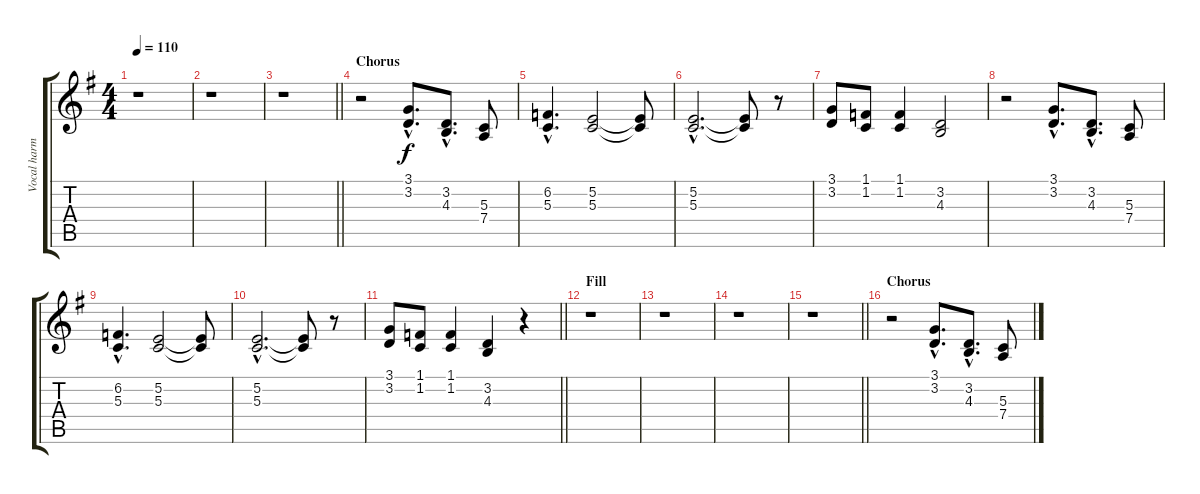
\track ("Vocal harmony" "Vocal harm") {instrument lead2sawtooth}
\staff {score tabs}
\tuning (E4 B3 G3 D3 A2 E2) {hide}
\ts (4 4)
\tempo 110
\clef g2
\ks g
r.1{dy f} |
r.1 |
\barLineRight lightlight
r.1 |
\section ("" "Chorus")
r.2 (3.1{hac} 3.2{hac}).8{d} (3.2{hac} 4.3{hac}).8{d} (5.3 7.4).8 |
(6.2{hac} 5.3{hac}).4{d} (5.2 5.3).2 (5.2{t} 5.3{t}).8 |
(5.2{hac} 5.3{hac}).2{d} (5.2{t} 5.3{t}).8 r.8 |
(3.1 3.2).8 (1.1 1.2).8 (1.1 1.2).4 (3.2 4.3).2 |
r.2 (3.1{hac} 3.2{hac}).8{d} (3.2{hac} 4.3{hac}).8{d} (5.3 7.4).8 |
(6.2{hac} 5.3{hac}).4{d} (5.2 5.3).2 (5.2{t} 5.3{t}).8 |
(5.2{hac} 5.3{hac}).2{d} (5.2{t} 5.3{t}).8 r.8 |
\barLineRight lightlight
(3.1 3.2).8 (1.1 1.2).8 (1.1 1.2).4 (3.2 4.3).4 r.4 |
\section ("" "Fill")
r.1 |
r.1 |
r.1 |
\barLineRight lightlight
r.1 |
\section ("" "Chorus")
r.2 (3.1{hac} 3.2{hac}).8{d} (3.2{hac} 4.3{hac}).8{d} (5.3 7.4).8
